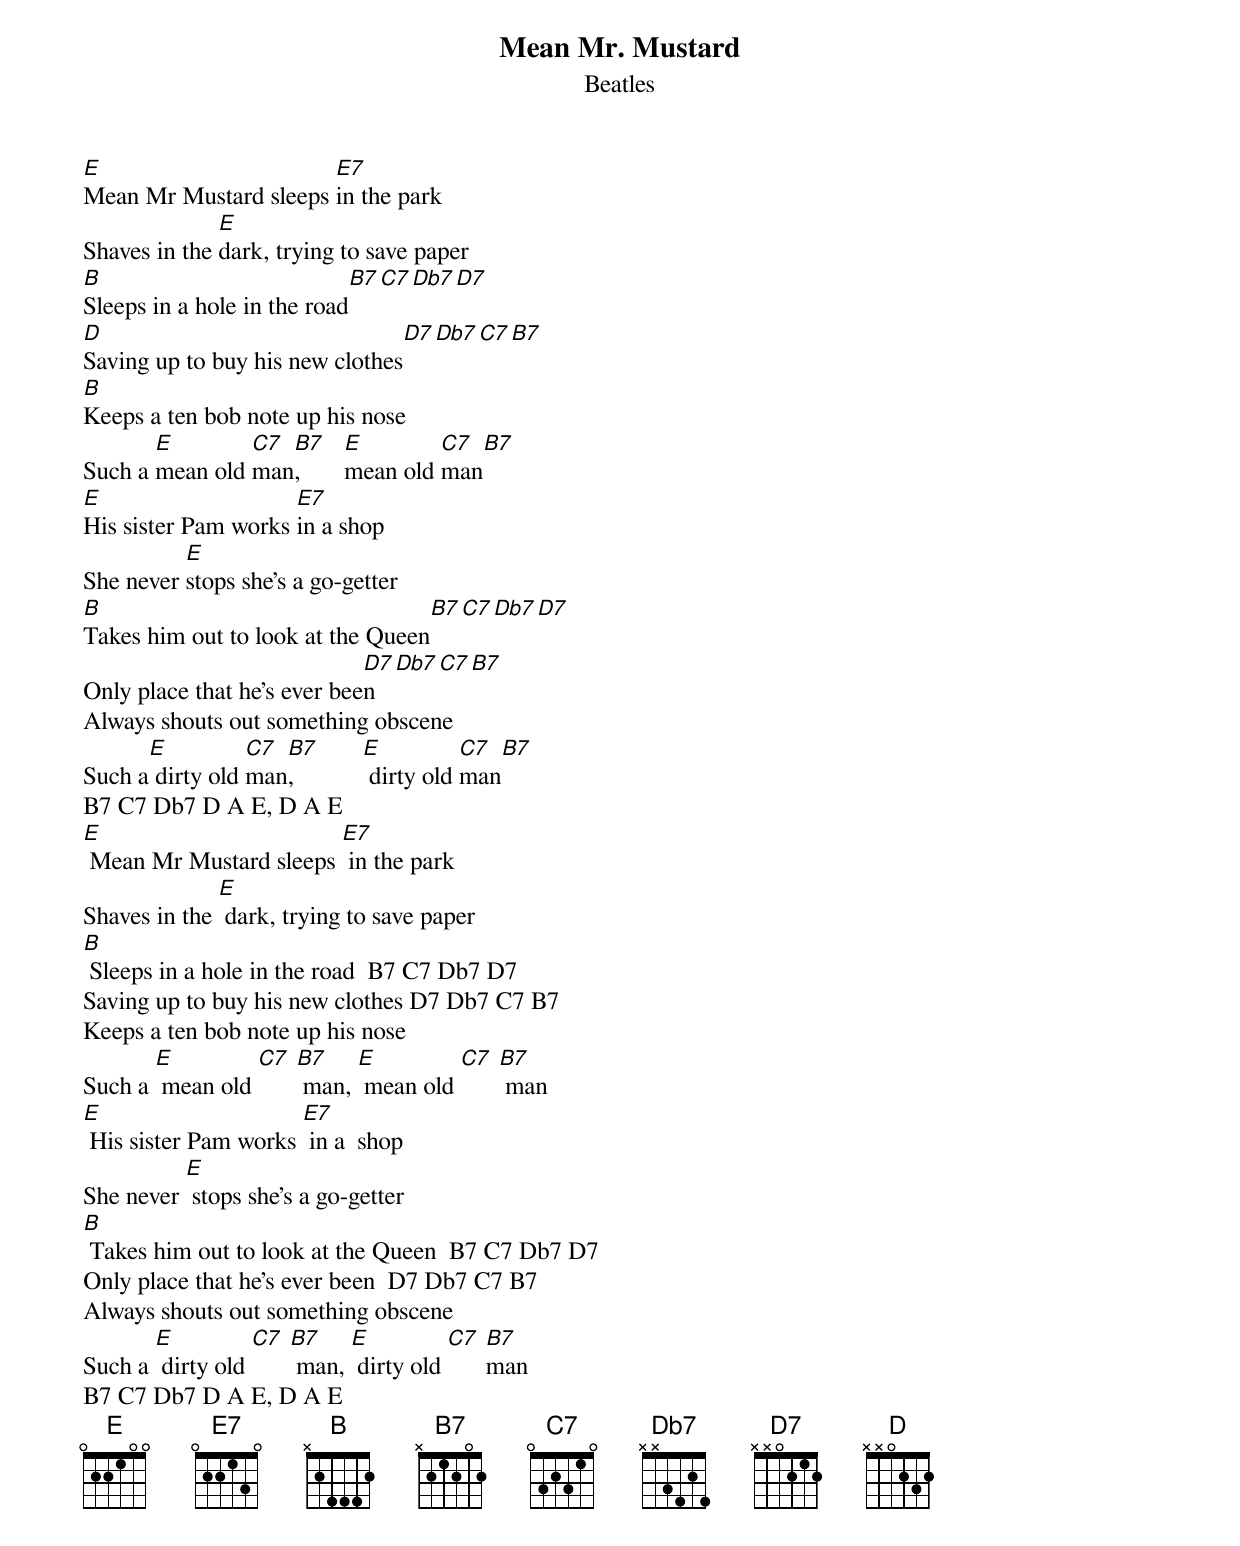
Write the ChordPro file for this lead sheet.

{title:Mean Mr. Mustard}
{subtitle:Beatles}
[E]Mean Mr Mustard sleeps [E7]in the park
Shaves in the [E]dark, trying to save paper
[B]Sleeps in a hole in the road[B7][C7][Db7][D7]
[D]Saving up to buy his new clothes[D7][Db7][C7][B7]
[B]Keeps a ten bob note up his nose
Such a [E]mean old [C7]man[B7],       [E]mean old [C7]man[B7]
[E]His sister Pam works [E7]in a shop
She never [E]stops she's a go-getter
[B]Takes him out to look at the Queen[B7][C7][Db7][D7]
Only place that he's ever bee[D7]n[Db7][C7][B7]
Always shouts out something obscene
Such a[E] dirty old [C7]man[B7],           [E] dirty old [C7]man[B7]
B7 C7 Db7 D A E, D A E
[E] Mean Mr Mustard sleeps [E7] in the park
Shaves in the [E] dark, trying to save paper
[B] Sleeps in a hole in the road  B7 C7 Db7 D7
Saving up to buy his new clothes D7 Db7 C7 B7
Keeps a ten bob note up his nose
Such a [E] mean old [C7] [B7] man, [E] mean old [C7] [B7] man
[E] His sister Pam works [E7] in a  shop
She never [E] stops she's a go-getter
[B] Takes him out to look at the Queen  B7 C7 Db7 D7
Only place that he's ever been  D7 Db7 C7 B7
Always shouts out something obscene
Such a [E] dirty old [C7] [B7] man, [E] dirty old [C7] [B7]man
B7 C7 Db7 D A E, D A E
